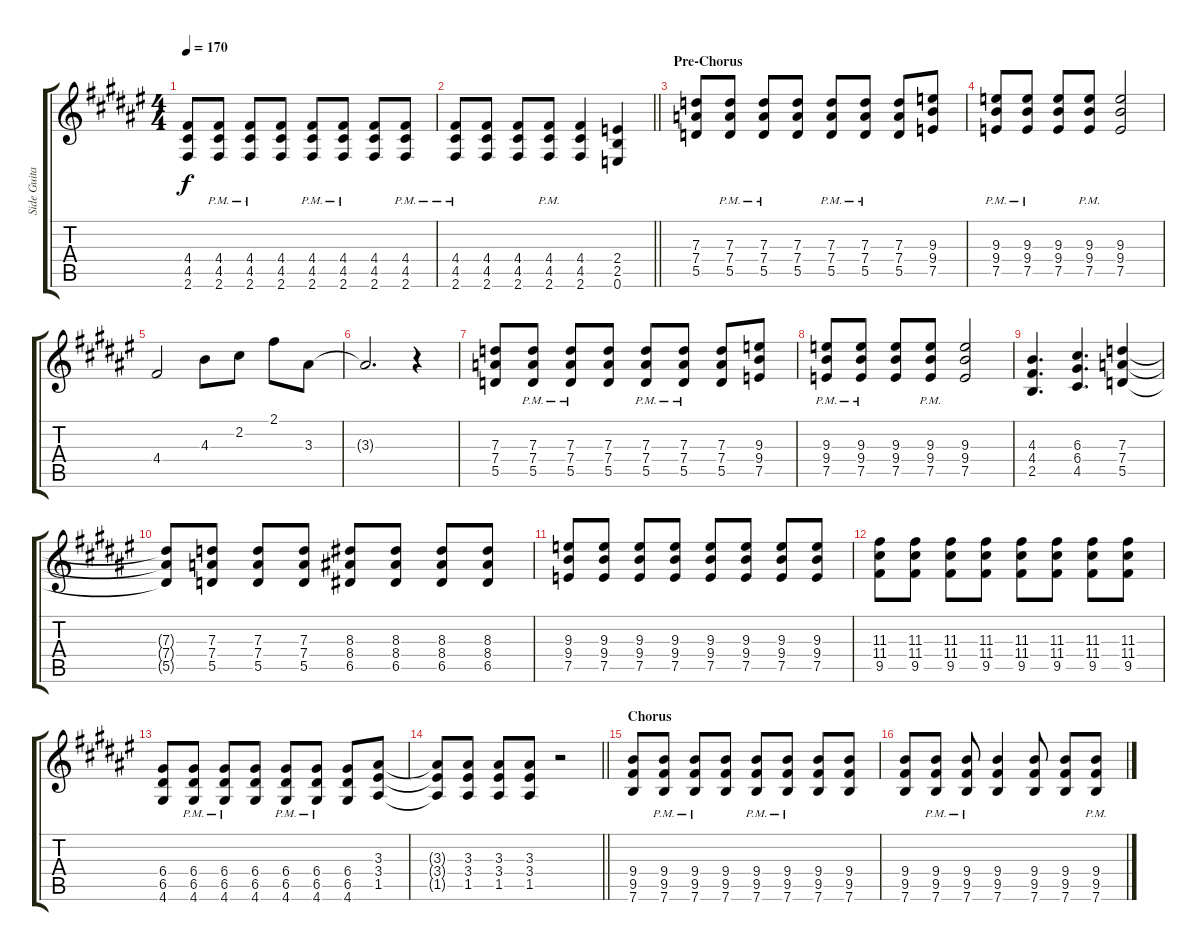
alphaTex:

\track ("Side Guitar" "Side Guita") {instrument overdrivenguitar}
\staff {score tabs}
\tuning (E4 B3 G3 D3 A2 E2) {hide}
\ts (4 4)
\tempo 170
\clef g2
\ks f#
(4.4 4.5 2.6).8{dy f} (4.4{pm} 4.5{pm} 2.6{pm}).8 (4.4{pm} 4.5{pm} 2.6{pm}).8 (4.4 4.5 2.6).8 (4.4{pm} 4.5{pm} 2.6{pm}).8 (4.4{pm} 4.5{pm} 2.6{pm}).8 (4.4 4.5 2.6).8 (4.4{pm} 4.5{pm} 2.6{pm}).8 |
\barLineRight lightlight
(4.4{pm} 4.5{pm} 2.6{pm}).8 (4.4 4.5 2.6).8 (4.4 4.5 2.6).8 (4.4{pm} 4.5{pm} 2.6{pm}).8 (4.4 4.5 2.6).4 (2.4 2.5 0.6).4 |
\section ("" "Pre-Chorus")
(7.3 7.4 5.5).8 (7.3{pm} 7.4{pm} 5.5{pm}).8 (7.3{pm} 7.4{pm} 5.5{pm}).8 (7.3 7.4 5.5).8 (7.3{pm} 7.4{pm} 5.5{pm}).8 (7.3{pm} 7.4{pm} 5.5{pm}).8 (7.3 7.4 5.5).8 (9.3 9.4 7.5).8 |
(9.3{pm} 9.4{pm} 7.5{pm}).8 (9.3{pm} 9.4{pm} 7.5{pm}).8 (9.3 9.4 7.5).8 (9.3{pm} 9.4{pm} 7.5{pm}).8 (9.3 9.4 7.5).2 |
4.4.2 4.3.8 2.2.8 2.1.8 3.3.8 |
3.3{t}.2{d} r.4 |
(7.3 7.4 5.5).8 (7.3{pm} 7.4{pm} 5.5{pm}).8 (7.3{pm} 7.4{pm} 5.5{pm}).8 (7.3 7.4 5.5).8 (7.3{pm} 7.4{pm} 5.5{pm}).8 (7.3{pm} 7.4{pm} 5.5{pm}).8 (7.3 7.4 5.5).8 (9.3 9.4 7.5).8 |
(9.3{pm} 9.4{pm} 7.5{pm}).8 (9.3{pm} 9.4{pm} 7.5{pm}).8 (9.3 9.4 7.5).8 (9.3{pm} 9.4{pm} 7.5{pm}).8 (9.3 9.4 7.5).2 |
(4.3 4.4 2.5).4{d} (6.3 6.4 4.5).4{d} (7.3 7.4 5.5).4 |
(7.3{t} 7.4{t} 5.5{t}).8 (7.3 7.4 5.5).8 (7.3 7.4 5.5).8 (7.3 7.4 5.5).8 (8.3 8.4 6.5).8 (8.3 8.4 6.5).8 (8.3 8.4 6.5).8 (8.3 8.4 6.5).8 |
(9.3 9.4 7.5).8 (9.3 9.4 7.5).8 (9.3 9.4 7.5).8 (9.3 9.4 7.5).8 (9.3 9.4 7.5).8 (9.3 9.4 7.5).8 (9.3 9.4 7.5).8 (9.3 9.4 7.5).8 |
(11.3 11.4 9.5).8 (11.3 11.4 9.5).8 (11.3 11.4 9.5).8 (11.3 11.4 9.5).8 (11.3 11.4 9.5).8 (11.3 11.4 9.5).8 (11.3 11.4 9.5).8 (11.3 11.4 9.5).8 |
(6.4 6.5 4.6).8 (6.4{pm} 6.5{pm} 4.6{pm}).8 (6.4{pm} 6.5{pm} 4.6{pm}).8 (6.4 6.5 4.6).8 (6.4{pm} 6.5{pm} 4.6{pm}).8 (6.4{pm} 6.5{pm} 4.6{pm}).8 (6.4 6.5 4.6).8 (3.3 3.4 1.5).8 |
\barLineRight lightlight
(3.3{t} 3.4{t} 1.5{t}).8 (3.3 3.4 1.5).8 (3.3 3.4 1.5).8 (3.3 3.4 1.5).8 r.2 |
\section ("" "Chorus")
(9.4 9.5 7.6).8 (9.4{pm} 9.5{pm} 7.6{pm}).8 (9.4{pm} 9.5{pm} 7.6{pm}).8 (9.4 9.5 7.6).8 (9.4{pm} 9.5{pm} 7.6{pm}).8 (9.4{pm} 9.5{pm} 7.6{pm}).8 (9.4 9.5 7.6).8 (9.4 9.5 7.6).8 |
(9.4 9.5 7.6).8 (9.4{pm} 9.5{pm} 7.6{pm}).8 (9.4{pm} 9.5{pm} 7.6{pm}).8 (9.4 9.5 7.6).4 (9.4 9.5 7.6).8 (9.4 9.5 7.6).8 (9.4{pm} 9.5{pm} 7.6{pm}).8
